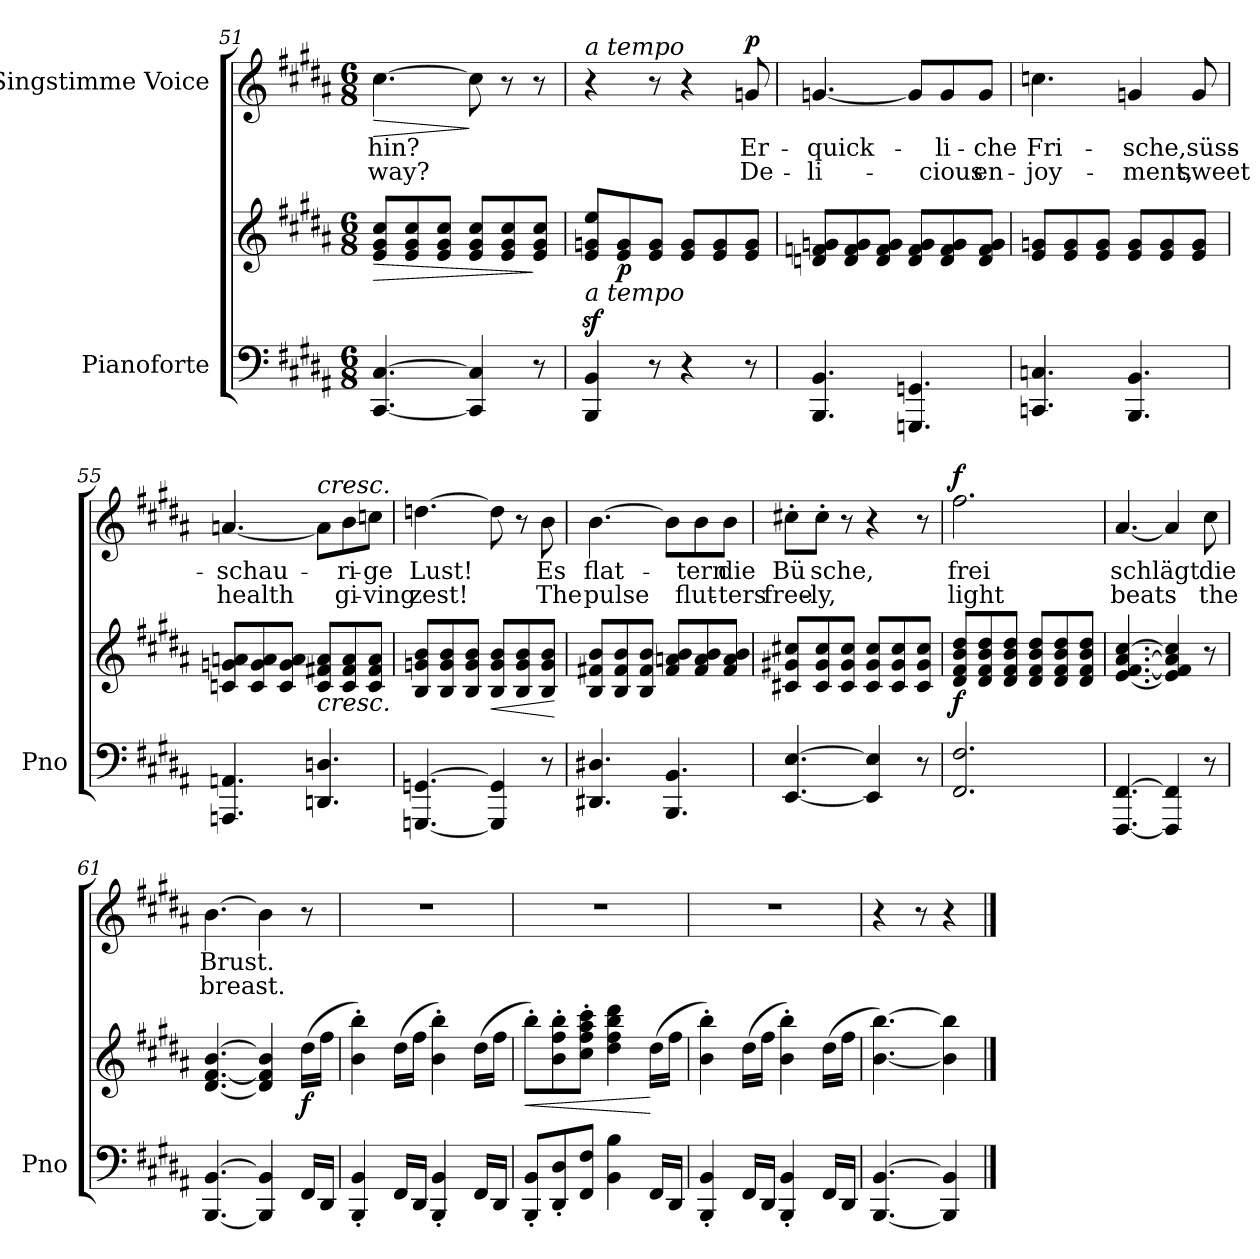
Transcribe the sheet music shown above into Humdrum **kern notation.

**kern	**kern	**dynam	**kern	**text	**text	**dynam
*part2	*part2	*part2	*part1	*part1	*part1	*part1
*staff3	*staff2	*staff2/3	*staff1	*staff1	*staff1	*staff1
*I"Pianoforte	*	*	*I"Singstimme Voice	*	*	*
*I'Pno	*	*	*	*	*	*
*clefF4	*clefG2	*	*clefG2	*	*	*
*k[f#c#g#d#a#]	*k[f#c#g#d#a#]	*	*k[f#c#g#d#a#]	*	*	*
*M6/8	*M6/8	*	*M6/8	*	*	*
=51	=51	=51	=51	=51	=51	=51
!	!	!LO:HP:b	!	!LO:LY:b	!LO:LY:b	!LO:HP:b
[4.CC#/ [4.C#/	8e/ 8g#/ 8cc#/L	>	[4.cc#\	-hin?	-way?	>
.	8e/ 8g#/ 8cc#/	.	.	.	.	.
.	8e/ 8g#/ 8cc#/J	.	.	.	.	.
4CC#/] 4C#/]	8e/ 8g#/ 8cc#/L	.	8cc#\]	.	.	]
.	8e/ 8g#/ 8cc#/	.	8r	.	.	.
8r	8e/ 8g#/ 8cc#/J	]	8r	.	.	.
=52	=52	=52	=52	=52	=52	=52
!	!	!	!LO:TX:a:i:t=a tempo	!	!	!
!	!LO:TX:b:i:t=a tempo	!	!	!	!	!
4BBB/ 4BB/	8e/z< 8gn/z< 8ee/z<L	.	4r	.	.	.
!	!	!LO:DY:b	!	!	!	!
.	8e/ 8g/	p	.	.	.	.
8r	8e/ 8g/J	.	8r	.	.	.
4r	8e/ 8g/L	.	4r	.	.	.
.	8e/ 8g/	.	.	.	.	.
!	!	!	!	!LO:LY:b	!LO:LY:b	!LO:DY:a
8r	8e/ 8g/J	.	8gn/	Er-	De-	p
=53	=53	=53	=53	=53	=53	=53
!	!	!	!	!LO:LY:b	!LO:LY:b	!
4.BBB/ 4.BB/	8dn/ 8fn/ 8gn/L	.	[4.gn/	-quick-	-li-	.
.	8d/ 8f/ 8g/	.	.	.	.	.
.	8d/ 8f/ 8g/J	.	.	.	.	.
4.GGGn/ 4.GGn/	8d/ 8f/ 8g/L	.	8g/L]	.	.	.
!	!	!	!	!LO:LY:b	!LO:LY:b	!
.	8d/ 8f/ 8g/	.	8g/	-li-	-cious	.
!	!	!	!	!LO:LY:b	!LO:LY:b	!
.	8d/ 8f/ 8g/J	.	8g/J	-che	en-	.
=54	=54	=54	=54	=54	=54	=54
!	!	!	!	!LO:LY:b	!LO:LY:b	!
4.CCn/ 4.Cn/	8e/ 8gn/L	.	4.ccn\	Fri-	-joy-	.
.	8e/ 8g/	.	.	.	.	.
.	8e/ 8g/J	.	.	.	.	.
!	!	!	!	!LO:LY:b	!LO:LY:b	!
4.BBB/ 4.BB/	8e/ 8g/L	.	4gn/	-sche,	-ment,	.
.	8e/ 8g/	.	.	.	.	.
!	!	!	!	!LO:LY:b	!LO:LY:b	!
.	8e/ 8g/J	.	8g/	süss-	sweet	.
!!LO:LB:g=z
=55	=55	=55	=55	=55	=55	=55
!	!	!	!	!LO:LY:b	!LO:LY:b	!
4.AAAn/ 4.AAn/	8cn/ 8gn/ 8an/L	.	[4.an/	-schau-	health	.
.	8c/ 8g/ 8a/	.	.	.	.	.
.	8c/ 8g/ 8a/J	.	.	.	.	.
!	!	!	!LO:TX:a:i:t=cresc.	!	!	!
!	!LO:TX:b:i:t=cresc.	!	!	!	!	!
4.DDn/ 4.Dn/	8c/ 8f#X/ 8a/L	.	8a\L]	.	.	.
!	!	!	!	!LO:LY:b	!LO:LY:b	!
.	8c/ 8f#/ 8a/	.	8b\	-ri-	gi-	.
!	!	!	!	!LO:LY:b	!LO:LY:b	!
.	8c/ 8f#/ 8a/J	.	8ccn\J	-ge	-ving	.
=56	=56	=56	=56	=56	=56	=56
!	!	!	!	!LO:LY:b	!LO:LY:b	!
[4.GGGn/ [4.GGn/	8B/ 8gn/ 8b/L	.	[4.ddn\	Lust!	zest!	.
.	8B/ 8g/ 8b/	.	.	.	.	.
.	8B/ 8g/ 8b/J	.	.	.	.	.
!	!	!LO:HP:b	!	!	!	!
4GGG/] 4GG/]	8B/ 8g/ 8b/L	<	8dd\]	.	.	.
.	8B/ 8g/ 8b/	.	8r	.	.	.
!	!	!	!	!LO:LY:b	!LO:LY:b	!
8r	8B/ 8g/ 8b/J	.	8b\	Es	The	.
.	.	[	.	.	.	.
=57	=57	=57	=57	=57	=57	=57
!	!	!	!	!LO:LY:b	!LO:LY:b	!
4.DD#X/ 4.D#X/	8B/ 8f#X/ 8b/L	.	[4.b\	flat-	pulse	.
.	8B/ 8f#/ 8b/	.	.	.	.	.
.	8B/ 8f#/ 8b/J	.	.	.	.	.
4.BBB/ 4.BB/	8f#/ 8an/ 8b/L	.	8b\L]	.	.	.
!	!	!	!	!LO:LY:b	!LO:LY:b	!
.	8f#/ 8a/ 8b/	.	8b\	-tern	flut-	.
!	!	!	!	!LO:LY:b	!LO:LY:b	!
.	8f#/ 8a/ 8b/J	.	8b\J	die	-ters	.
=58	=58	=58	=58	=58	=58	=58
!	!	!	!	!LO:LY:b	!LO:LY:b	!
[4.EE/ [4.E/	8c#X/ 8g#X/ 8cc#X/L	.	8cc#X'\L	Bü	free-	.
!	!	!	!	!LO:LY:b	!LO:LY:b	!
.	8c#/ 8g#/ 8cc#/	.	8cc#'\J	sche,	-ly,	.
.	8c#/ 8g#/ 8cc#/J	.	8r	.	.	.
4EE/] 4E/]	8c#/ 8g#/ 8cc#/L	.	4r	.	.	.
.	8c#/ 8g#/ 8cc#/	.	.	.	.	.
8r	8c#/ 8g#/ 8cc#/J	.	8r	.	.	.
=59	=59	=59	=59	=59	=59	=59
!	!	!LO:DY:b	!	!LO:LY:b	!LO:LY:b	!LO:DY:a
2.FF#/ 2.F#/	8d#/ 8f#/ 8b/ 8dd#/L	f	2.ff#\	frei	light	f
.	8d#/ 8f#/ 8b/ 8dd#/	.	.	.	.	.
.	8d#/ 8f#/ 8b/ 8dd#/J	.	.	.	.	.
.	8d#/ 8f#/ 8b/ 8dd#/L	.	.	.	.	.
.	8d#/ 8f#/ 8b/ 8dd#/	.	.	.	.	.
.	8d#/ 8f#/ 8b/ 8dd#/J	.	.	.	.	.
!!LO:LB:g=z
=60	=60	=60	=60	=60	=60	=60
!	!	!	!	!LO:LY:b	!LO:LY:b	!
[4.FFF#/ [4.FF#/	[4.e/ [4.f#/ [4.a#/ [4.cc#/	.	[4.a#/	schlägt	beats	.
4FFF#/] 4FF#/]	4e/] 4f#/] 4a#/] 4cc#/]	.	4a#/]	.	.	.
!	!	!	!	!LO:LY:b	!LO:LY:b	!
8r	8r	.	8cc#\	die	the	.
=61	=61	=61	=61	=61	=61	=61
!	!	!	!	!LO:LY:b	!LO:LY:b	!
[4.BBB/ [4.BB/	[4.d#/ [4.f#/ [4.b/	.	[4.b\	Brust.	breast.	.
4BBB/] 4BB/]	4d#/] 4f#/] 4b/]	.	4b\]	.	.	.
!	!	!LO:DY:b	!	!	!	!
16FF#/LL	(16dd#\LL	f	8r	.	.	.
16DD#/JJ	16ff#\JJ	.	.	.	.	.
=62	=62	=62	=62	=62	=62	=62
4BBB/' 4BB/'	4b\' 4bb\')	.	2.r	.	.	.
16FF#/LL	(16dd#\LL	.	.	.	.	.
16DD#/JJ	16ff#\JJ	.	.	.	.	.
4BBB/' 4BB/'	4b\' 4bb\')	.	.	.	.	.
16FF#/LL	(16dd#\LL	.	.	.	.	.
16DD#/JJ	16ff#\JJ	.	.	.	.	.
=63	=63	=63	=63	=63	=63	=63
!	!	!LO:HP:b	!	!	!	!
8BBB/' 8BB/'L	8bb'\L)	<	2.r	.	.	.
8DD#/' 8D#/'	8b\' 8ff#\' 8bb\'	.	.	.	.	.
8FF#/ 8F#/J	8cc#\' 8ff#\' 8aa#\' 8ccc#\'J	.	.	.	.	.
4BB\ 4B\	4dd#\ 4ff#\ 4bb\ 4ddd#\	.	.	.	.	.
16FF#/LL	(16dd#\LL	[	.	.	.	.
16DD#/JJ	16ff#\JJ	.	.	.	.	.
=64	=64	=64	=64	=64	=64	=64
4BBB/' 4BB/'	4b\' 4bb\')	.	2.r	.	.	.
16FF#/LL	(16dd#\LL	.	.	.	.	.
16DD#/JJ	16ff#\JJ	.	.	.	.	.
4BBB/' 4BB/'	4b\' 4bb\')	.	.	.	.	.
16FF#/LL	(16dd#\LL	.	.	.	.	.
16DD#/JJ	16ff#\JJ	.	.	.	.	.
=65	=65	=65	=65	=65	=65	=65
[4.BBB/ [4.BB/	[4.b\ [4.bb\)	.	4r	.	.	.
.	.	.	8r	.	.	.
4BBB/] 4BB/]	4b\] 4bb\]	.	4r	.	.	.
==	==	==	==	==	==	==
*-	*-	*-	*-	*-	*-	*-
